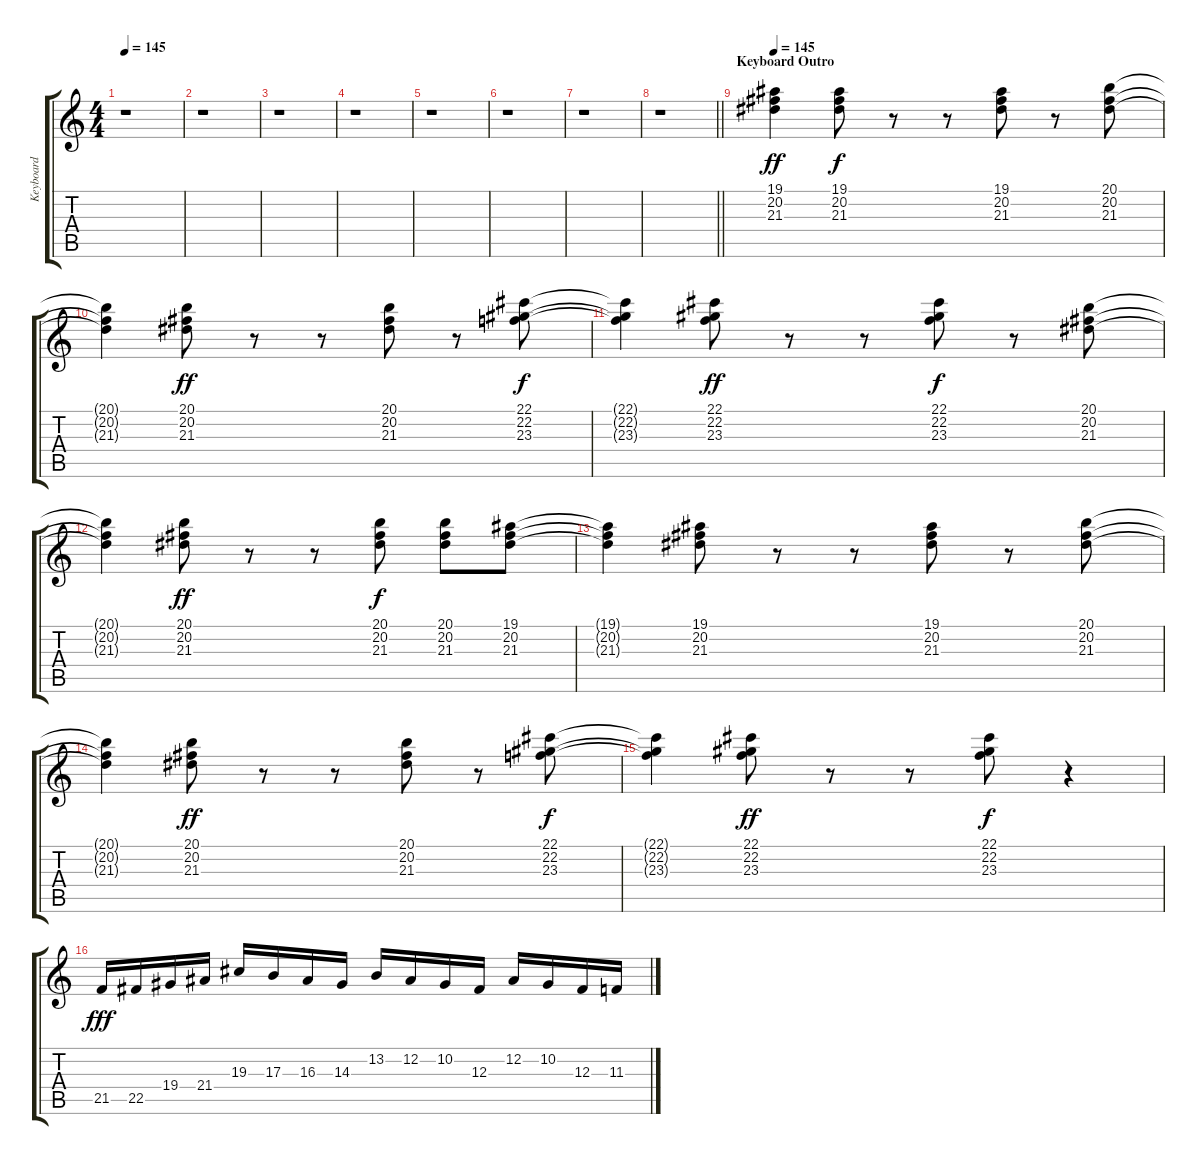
\track ("Keyboard" "Keyboard") {instrument lead2sawtooth}
\staff {score tabs}
\tuning (Eb4 Bb3 Gb3 Db3 Ab2 Eb2) {hide}
\ts (4 4)
\tempo 145
\clef g2
\ks c
r.1{dy ff} |
r.1 |
r.1 |
r.1 |
r.1 |
r.1 |
r.1 |
\barLineRight lightlight
r.1 |
\section ("" "Keyboard Outro")
\tempo 145
(19.1 20.2 21.3).4{volume 11 instrument lead2sawtooth} (19.1 20.2 21.3).8{dy f} r.8 r.8 (19.1 20.2 21.3).8 r.8 (20.1 20.2 21.3).8 |
(20.1{t} 20.2{t} 21.3{t}).4 (20.1 20.2 21.3).8{dy ff} r.8 r.8 (20.1 20.2 21.3).8 r.8 (22.1 22.2 23.3).8{dy f} |
(22.1{t} 22.2{t} 23.3{t}).4 (22.1 22.2 23.3).8{dy ff} r.8 r.8 (22.1 22.2 23.3).8{dy f} r.8 (20.1 20.2 21.3).8 |
(20.1{t} 20.2{t} 21.3{t}).4 (20.1 20.2 21.3).8{dy ff} r.8 r.8 (20.1 20.2 21.3).8{dy f} (20.1 20.2 21.3).8 (19.1 20.2 21.3).8 |
(19.1{t} 20.2{t} 21.3{t}).4 (19.1 20.2 21.3).8 r.8 r.8 (19.1 20.2 21.3).8 r.8 (20.1 20.2 21.3).8 |
(20.1{t} 20.2{t} 21.3{t}).4 (20.1 20.2 21.3).8{dy ff} r.8 r.8 (20.1 20.2 21.3).8 r.8 (22.1 22.2 23.3).8{dy f} |
(22.1{t} 22.2{t} 23.3{t}).4 (22.1 22.2 23.3).8{dy ff} r.8 r.8 (22.1 22.2 23.3).8{dy f} r.4 |
21.5.16{dy fff} 22.5.16 19.4.16 21.4.16 19.3.16 17.3.16 16.3.16 14.3.16 13.2.16 12.2.16 10.2.16 12.3.16 12.2.16 10.2.16 12.3.16 11.3.16
